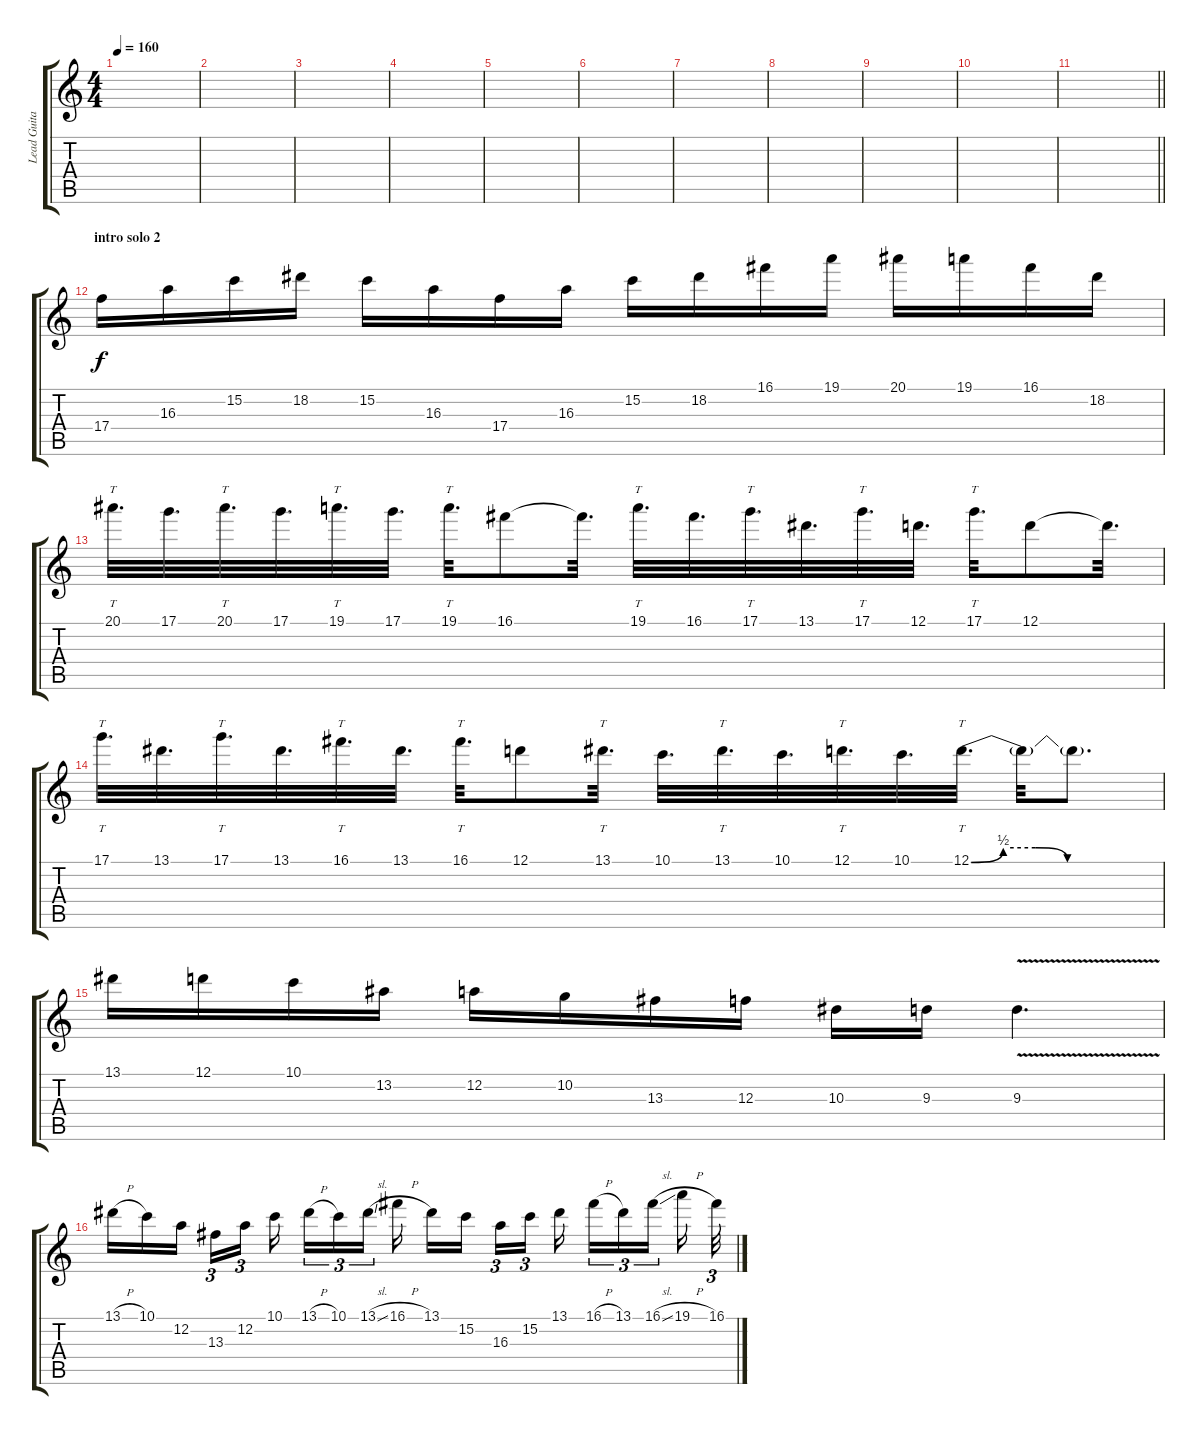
\track ("Lead Guitar 1" "Lead Guita") {instrument overdrivenguitar}
\staff {score tabs}
\tuning (D4 A3 F3 C3 G2 D2) {hide}
\ts (4 4)
\tempo 160
\clef g2
\ks c
|
|
|
|
|
|
|
|
|
|
\barLineRight lightlight
|
\section ("" "intro solo 2")
17.4.16 16.3.16 15.2.16 18.2.16 15.2.16 16.3.16 17.4.16 16.3.16 15.2.16 18.2.16 16.1.16 19.1.16 20.1.16 19.1.16 16.1.16 18.2.16 |
20.1.32{tt d} 17.1.32{d} 20.1.32{tt d} 17.1.32{d} 19.1.32{tt d} 17.1.32{d} 19.1.32{tt d} 16.1.8 16.1{t}.32{d} 19.1.32{tt d} 16.1.32{d} 17.1.32{tt d} 13.1.32{d} 17.1.32{tt d} 12.1.32{d} 17.1.32{tt d} 12.1.8 12.1{t}.32{d} |
17.1.32{tt d} 13.1.32{d} 17.1.32{tt d} 13.1.32{d} 16.1.32{tt d} 13.1.32{d} 16.1.32{tt d} 12.1.8 13.1.32{tt d} 10.1.32{d} 13.1.32{tt d} 10.1.32{d} 12.1.32{tt d} 10.1.32{d} 12.1{be (custom 0 0 10 2 20 2 30 0 60 0)}.32{tt d} 12.1{t}.32 12.1{t}.8{d} |
13.1.16 12.1.16 10.1.16 13.2.16 12.2.16 10.2.16 13.3.16 12.3.16 10.3.16 9.3.16 9.3{v}.4{d} |
13.1{h}.16 10.1.16 12.2.16{beam splitsecondary} 13.3.16{tu (3 2)} 12.2.16{tu (3 2)} 10.1.16{beam splitsecondary} 13.1{h}.16{tu (3 2)} 10.1.16{tu (3 2)} 13.1{sl}.16{tu (3 2) beam splitsecondary} 16.1{h}.16 13.1.16 15.2.16{beam splitsecondary} 16.3.16{tu (3 2)} 15.2.16{tu (3 2) beam splitsecondary} 13.1.16 16.1{h}.16{tu (3 2)} 13.1.16{tu (3 2)} 16.1{sl}.16{tu (3 2) beam splitsecondary} 19.1{h}.16 16.1.32{tu (3 2)}
